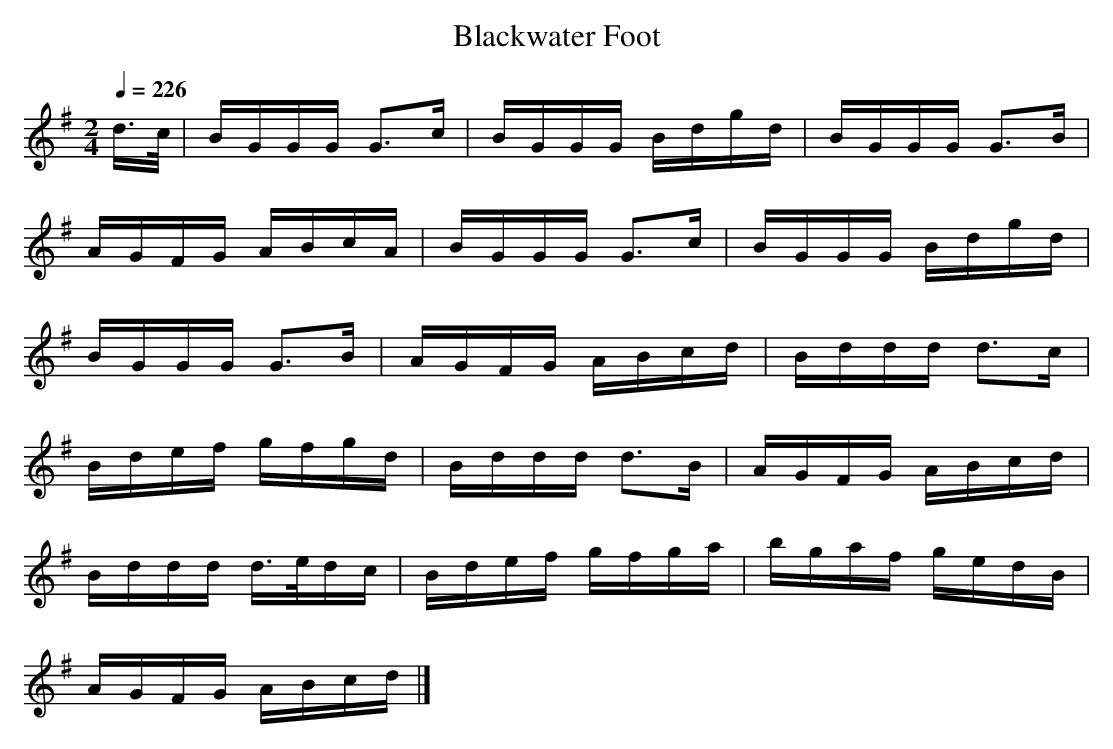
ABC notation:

X:1
T: Blackwater Foot
M: 2/4
L: 1/16
Q: 1/4=226
K: G % 1 sharps
V: 1
d>c | BGGG G3c | BGGG Bdgd | BGGG G3B |
AGFG ABcA | BGGG G3c | BGGG Bdgd |
BGGG G3B | AGFG ABcd | Bddd d3c |
Bdef gfgd | Bddd d3B | AGFG ABcd |
Bddd d>edc | Bdef gfga | bgaf gedB |
AGFG ABcd |]
